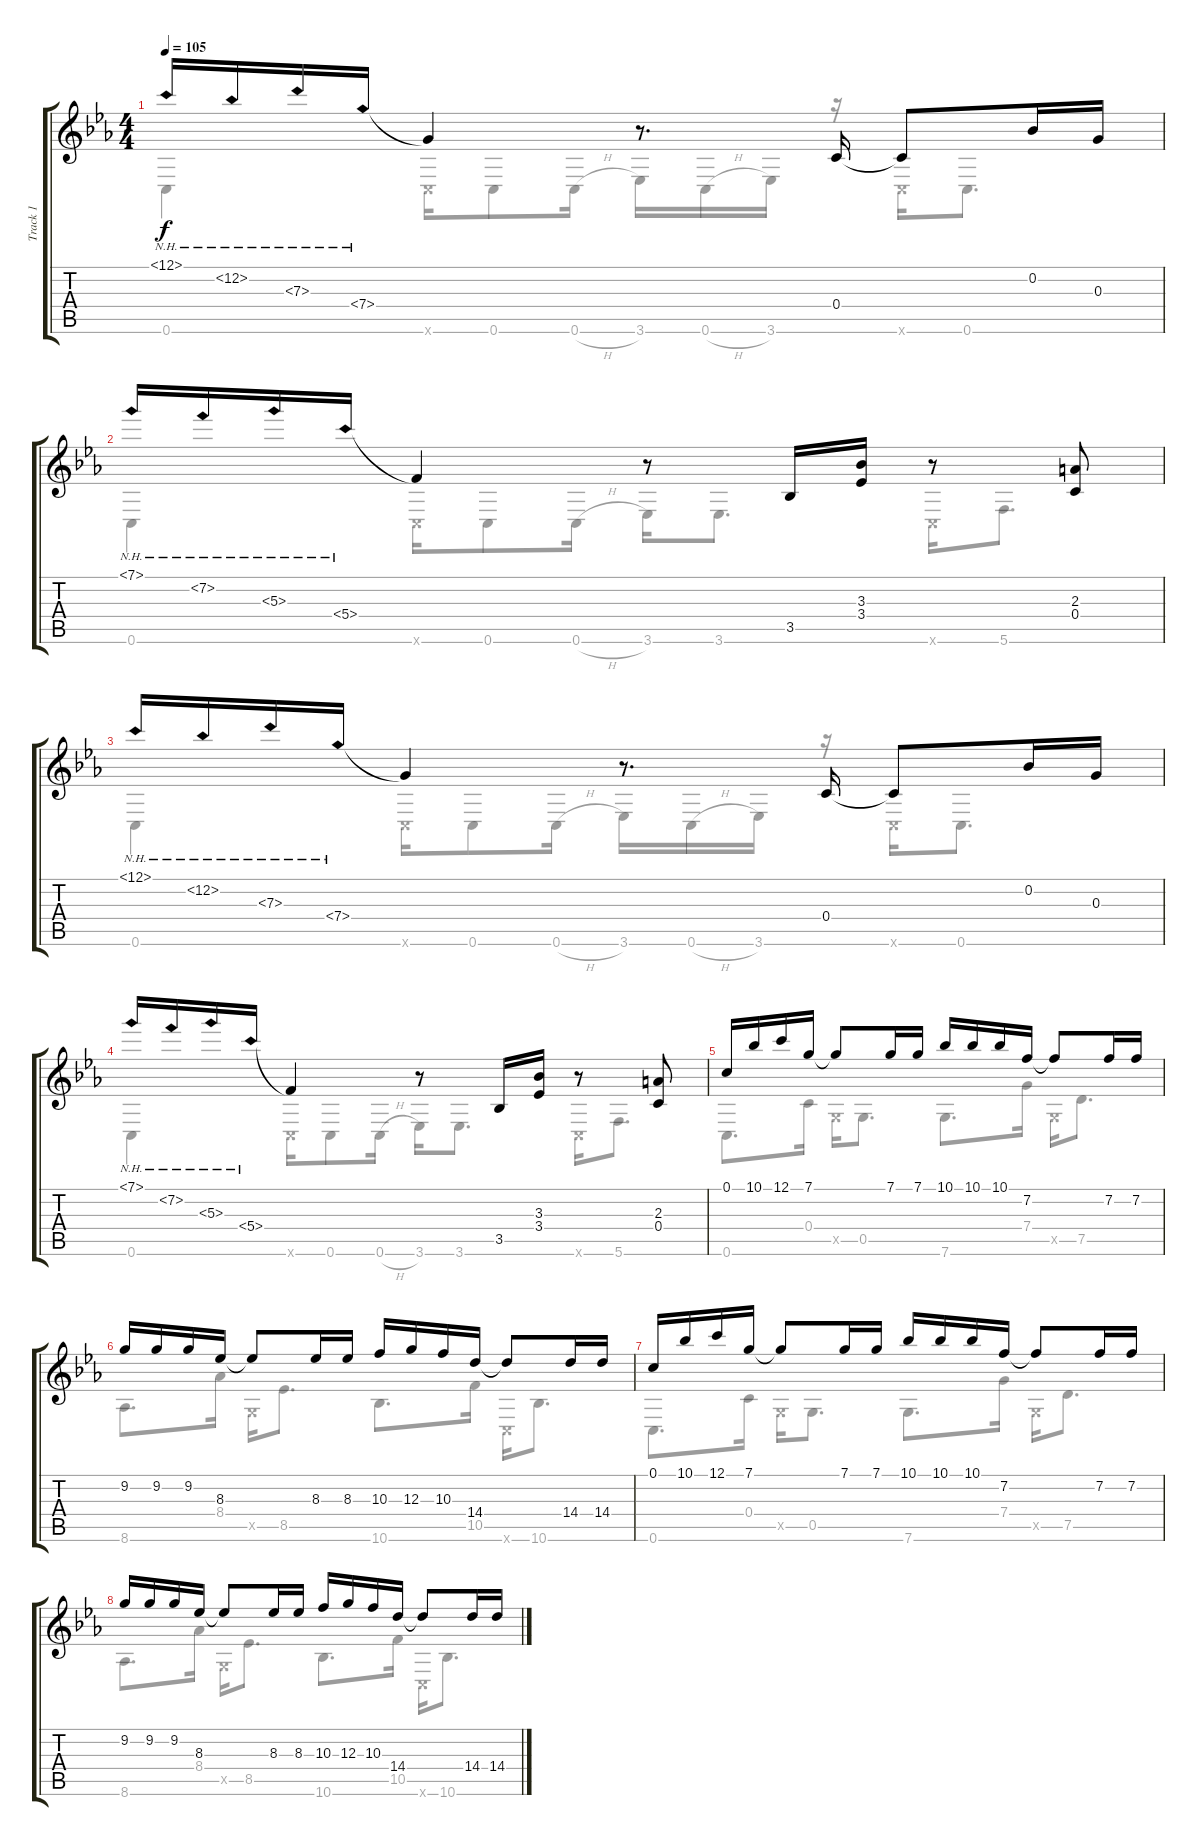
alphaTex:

\track ("Track 1" "Track 1") {instrument acousticguitarsteel}
\staff {score tabs}
\tuning (C4 Bb3 G3 C3 G2 C2) {hide}
\voice
\ts (4 4)
\tempo 105
\clef g2
\ks cminor
12.1{nh}.16{dy f} 12.2{nh}.16 7.3{nh}.16 7.4{nh}.16 7.4{t}.4 r.8{d} 0.4.16 0.4{t}.8 0.2.16 0.3.16 |
7.1{nh}.16 7.2{nh}.16 5.3{nh}.16 5.4{nh}.16 5.4{t}.4 r.8 3.5.16 (3.3 3.4).16 r.8 (2.3 0.4).8 |
12.1{nh}.16 12.2{nh}.16 7.3{nh}.16 7.4{nh}.16 7.4{t}.4 r.8{d} 0.4.16 0.4{t}.8 0.2.16 0.3.16 |
7.1{nh}.16 7.2{nh}.16 5.3{nh}.16 5.4{nh}.16 5.4{t}.4 r.8 3.5.16 (3.3 3.4).16 r.8 (2.3 0.4).8 |
0.1.16 10.1.16 12.1.16 7.1.16 7.1{t}.8 7.1.16 7.1.16 10.1.16 10.1.16 10.1.16 7.2.16 7.2{t}.8 7.2.16 7.2.16 |
9.2.16 9.2.16 9.2.16 8.3.16 8.3{t}.8 8.3.16 8.3.16 10.3.16 12.3.16 10.3.16 14.4.16 14.4{t}.8 14.4.16 14.4.16 |
0.1.16 10.1.16 12.1.16 7.1.16 7.1{t}.8 7.1.16 7.1.16 10.1.16 10.1.16 10.1.16 7.2.16 7.2{t}.8 7.2.16 7.2.16 |
9.2.16 9.2.16 9.2.16 8.3.16 8.3{t}.8 8.3.16 8.3.16 10.3.16 12.3.16 10.3.16 14.4.16 14.4{t}.8 14.4.16 14.4.16
\voice
\clef g2
\ottava regular
\simile none
\ks cminor
0.6.4{dy f} 0.6{x}.16 0.6.8 0.6{h}.16 3.6.16 0.6{h}.16 3.6.16 r.16 0.6{x}.16 0.6.8{d} |
0.6.4 0.6{x}.16 0.6.8 0.6{h}.16 3.6.16 3.6.8{d} 0.6{x}.16 5.6.8{d} |
0.6.4 0.6{x}.16 0.6.8 0.6{h}.16 3.6.16 0.6{h}.16 3.6.16 r.16 0.6{x}.16 0.6.8{d} |
0.6.4 0.6{x}.16 0.6.8 0.6{h}.16 3.6.16 3.6.8{d} 0.6{x}.16 5.6.8{d} |
0.6.8{d} 0.4.16 0.5{x}.16 0.5.8{d} 7.6.8{d} 7.4.16 0.5{x}.16 7.5.8{d} |
8.6.8{d} 8.4.16 0.5{x}.16 8.5.8{d} 10.6.8{d} 10.5.16 0.6{x}.16 10.6.8{d} |
0.6.8{d} 0.4.16 0.5{x}.16 0.5.8{d} 7.6.8{d} 7.4.16 0.5{x}.16 7.5.8{d} |
8.6.8{d} 8.4.16 0.5{x}.16 8.5.8{d} 10.6.8{d} 10.5.16 0.6{x}.16 10.6.8{d}
